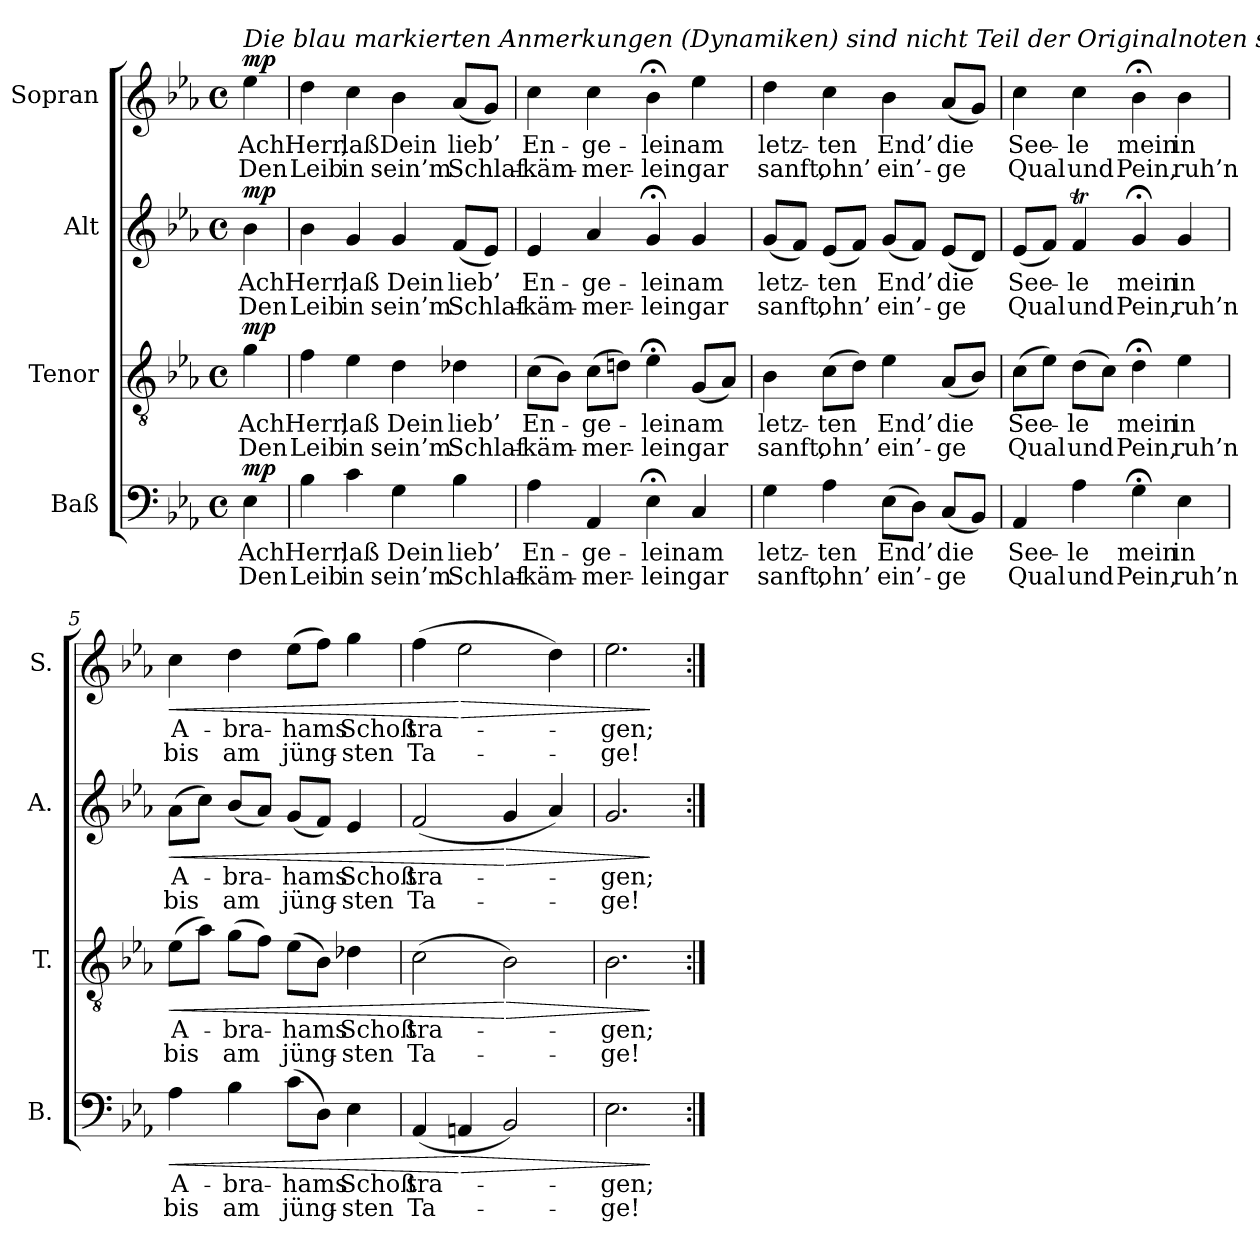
**kern	**text	**text	**dynam	**kern	**text	**text	**dynam	**kern	**text	**text	**dynam	**kern	**text	**text	**dynam
*part4	*part4	*part4	*part4	*part3	*part3	*part3	*part3	*part2	*part2	*part2	*part2	*part1	*part1	*part1	*part1
*staff4	*staff4	*staff4	*staff4	*staff3	*staff3	*staff3	*staff3	*staff2	*staff2	*staff2	*staff2	*staff1	*staff1	*staff1	*staff1
*I"Baß	*	*	*	*I"Tenor	*	*	*	*I"Alt	*	*	*	*I"Sopran	*	*	*
*I'B.	*	*	*	*I'T.	*	*	*	*I'A.	*	*	*	*I'S.	*	*	*
*clefF4	*	*	*	*clefGv2	*	*	*	*clefG2	*	*	*	*clefG2	*	*	*
*k[b-e-a-]	*	*	*	*k[b-e-a-]	*	*	*	*k[b-e-a-]	*	*	*	*k[b-e-a-]	*	*	*
*M4/4	*	*	*	*M4/4	*	*	*	*M4/4	*	*	*	*M4/4	*	*	*
*met(c)	*	*	*	*met(c)	*	*	*	*met(c)	*	*	*	*met(c)	*	*	*
=	=	=	=	=	=	=	=	=	=	=	=	=	=	=	=
!	!	!	!	!	!	!	!	!	!	!	!	!LO:TX:a:i:t=Die blau markierten Anmerkungen (Dynamiken) sind nicht Teil der Originalnoten sondern Regieanweisungen vom Kantor der Lutherkirche.	!	!	!
!	!LO:LY:b	!LO:LY:b	!LO:DY:a	!	!LO:LY:b	!LO:LY:b	!LO:DY:a	!	!LO:LY:b	!LO:LY:b	!LO:DY:a	!	!LO:LY:b	!LO:LY:b	!LO:DY:a
4E-\	Ach	Den	mp	4g\	Ach	Den	mp	4b-\	Ach	Den	mp	4ee-\	Ach	Den	mp
=1	=1	=1	=1	=1	=1	=1	=1	=1	=1	=1	=1	=1	=1	=1	=1
!	!LO:LY:b	!LO:LY:b	!	!	!LO:LY:b	!LO:LY:b	!	!	!LO:LY:b	!LO:LY:b	!	!	!LO:LY:b	!LO:LY:b	!
4B-\	Herr,	Leib	.	4f\	Herr,	Leib	.	4b-\	Herr,	Leib	.	4dd\	Herr,	Leib	.
!	!LO:LY:b	!LO:LY:b	!	!	!LO:LY:b	!LO:LY:b	!	!	!LO:LY:b	!LO:LY:b	!	!	!LO:LY:b	!LO:LY:b	!
4c\	laß	in	.	4e-\	laß	in	.	4g/	laß	in	.	4cc\	laß	in	.
!	!LO:LY:b	!LO:LY:b	!	!	!LO:LY:b	!LO:LY:b	!	!	!LO:LY:b	!LO:LY:b	!	!	!LO:LY:b	!LO:LY:b	!
4G\	Dein	sein’m	.	4d\	Dein	sein’m	.	4g/	Dein	sein’m	.	4b-\	Dein	sein’m	.
!	!LO:LY:b	!LO:LY:b	!	!	!LO:LY:b	!LO:LY:b	!	!	!LO:LY:b	!LO:LY:b	!	!	!LO:LY:b	!LO:LY:b	!
4B-\	lieb’	Schlaf-	.	4d-i\	lieb’	Schlaf-	.	(8f/L	lieb’	Schlaf-	.	(8a-/L	lieb’	Schlaf-	.
.	.	.	.	.	.	.	.	8e-/J)	.	.	.	8g/J)	.	.	.
=2	=2	=2	=2	=2	=2	=2	=2	=2	=2	=2	=2	=2	=2	=2	=2
!	!LO:LY:b	!LO:LY:b	!	!	!LO:LY:b	!LO:LY:b	!	!	!LO:LY:b	!LO:LY:b	!	!	!LO:LY:b	!LO:LY:b	!
4A-\	En-	-käm-	.	(8c\L	En-	-käm-	.	4e-/	En-	-käm-	.	4cc\	En-	-käm-	.
.	.	.	.	8B-\J)	.	.	.	.	.	.	.	.	.	.	.
!	!LO:LY:b	!LO:LY:b	!	!	!LO:LY:b	!LO:LY:b	!	!	!LO:LY:b	!LO:LY:b	!	!	!LO:LY:b	!LO:LY:b	!
4AA-/	-ge-	-mer-	.	(8c\L	-ge-	-mer-	.	4a-/	-ge-	-mer-	.	4cc\	-ge-	-mer-	.
.	.	.	.	8dni\J)	.	.	.	.	.	.	.	.	.	.	.
!	!LO:LY:b	!LO:LY:b	!	!	!LO:LY:b	!LO:LY:b	!	!	!LO:LY:b	!LO:LY:b	!	!	!LO:LY:b	!LO:LY:b	!
4E-;<\	-lein	-lein	.	4e-;<\	-lein	-lein	.	4g;</	-lein	-lein	.	4b-;<\	-lein	-lein	.
!	!LO:LY:b	!LO:LY:b	!	!	!LO:LY:b	!LO:LY:b	!	!	!LO:LY:b	!LO:LY:b	!	!	!LO:LY:b	!LO:LY:b	!
4C/	am	gar	.	(8G/L	am	gar	.	4g/	am	gar	.	4ee-\	am	gar	.
.	.	.	.	8A-/J)	.	.	.	.	.	.	.	.	.	.	.
!!LO:LB:g=z
=3	=3	=3	=3	=3	=3	=3	=3	=3	=3	=3	=3	=3	=3	=3	=3
!	!LO:LY:b	!LO:LY:b	!	!	!LO:LY:b	!LO:LY:b	!	!	!LO:LY:b	!LO:LY:b	!	!	!LO:LY:b	!LO:LY:b	!
4G\	letz-	sanft,	.	4B-\	letz-	sanft,	.	(8g/L	letz-	sanft,	.	4dd\	letz-	sanft,	.
.	.	.	.	.	.	.	.	8f/J)	.	.	.	.	.	.	.
!	!LO:LY:b	!LO:LY:b	!	!	!LO:LY:b	!LO:LY:b	!	!	!LO:LY:b	!LO:LY:b	!	!	!LO:LY:b	!LO:LY:b	!
4A-\	-ten	ohn’	.	(8c\L	-ten	ohn’	.	(8e-/L	-ten	ohn’	.	4cc\	-ten	ohn’	.
.	.	.	.	8d\J)	.	.	.	8f/J)	.	.	.	.	.	.	.
!	!LO:LY:b	!LO:LY:b	!	!	!LO:LY:b	!LO:LY:b	!	!	!LO:LY:b	!LO:LY:b	!	!	!LO:LY:b	!LO:LY:b	!
(8E-\L	End’	ein’-	.	4e-\	End’	ein’-	.	(8g/L	End’	ein’-	.	4b-\	End’	ein’-	.
8D\J)	.	.	.	.	.	.	.	8f/J)	.	.	.	.	.	.	.
!	!LO:LY:b	!LO:LY:b	!	!	!LO:LY:b	!LO:LY:b	!	!	!LO:LY:b	!LO:LY:b	!	!	!LO:LY:b	!LO:LY:b	!
(8C/L	die	-ge	.	(8A-/L	die	-ge	.	(8e-/L	die	-ge	.	(8a-/L	die	-ge	.
8BB-/J)	.	.	.	8B-/J)	.	.	.	8d/J)	.	.	.	8g/J)	.	.	.
=4	=4	=4	=4	=4	=4	=4	=4	=4	=4	=4	=4	=4	=4	=4	=4
!	!LO:LY:b	!LO:LY:b	!	!	!LO:LY:b	!LO:LY:b	!	!	!LO:LY:b	!LO:LY:b	!	!	!LO:LY:b	!LO:LY:b	!
4AA-/	See-	Qual	.	(8c\L	See-	Qual	.	(8e-/L	See-	Qual	.	4cc\	See-	Qual	.
.	.	.	.	8e-\J)	.	.	.	8f/J)	.	.	.	.	.	.	.
!	!LO:LY:b	!LO:LY:b	!	!	!LO:LY:b	!LO:LY:b	!	!	!LO:LY:b	!LO:LY:b	!	!	!LO:LY:b	!LO:LY:b	!
4A-\	-le	und	.	(8d\L	-le	und	.	4fT/	-le	und	.	4cc\	-le	und	.
.	.	.	.	8c\J)	.	.	.	.	.	.	.	.	.	.	.
!	!LO:LY:b	!LO:LY:b	!	!	!LO:LY:b	!LO:LY:b	!	!	!LO:LY:b	!LO:LY:b	!	!	!LO:LY:b	!LO:LY:b	!
4G;<\	mein	Pein,	.	4d;<\	mein	Pein,	.	4g;</	mein	Pein,	.	4b-;<\	mein	Pein,	.
!	!LO:LY:b	!LO:LY:b	!	!	!LO:LY:b	!LO:LY:b	!	!	!LO:LY:b	!LO:LY:b	!	!	!LO:LY:b	!LO:LY:b	!
4E-\	in	ruh’n	.	4e-\	in	ruh’n	.	4g/	in	ruh’n	.	4b-\	in	ruh’n	.
!!LO:PB:g=z
=5	=5	=5	=5	=5	=5	=5	=5	=5	=5	=5	=5	=5	=5	=5	=5
!	!LO:LY:b	!LO:LY:b	!LO:HP:b	!	!LO:LY:b	!LO:LY:b	!LO:HP:b	!	!LO:LY:b	!LO:LY:b	!LO:HP:b	!	!LO:LY:b	!LO:LY:b	!LO:HP:b
4A-\	A-	bis	<	(8e-\L	A-	bis	<	(8a-\L	A-	bis	<	4cc\	A-	bis	<
.	.	.	.	8a-i\J)	.	.	.	8cc\J)	.	.	.	.	.	.	.
!	!LO:LY:b	!LO:LY:b	!	!	!LO:LY:b	!LO:LY:b	!	!	!LO:LY:b	!LO:LY:b	!	!	!LO:LY:b	!LO:LY:b	!
4B-\	-bra-	am	.	(8g\L	-bra-	am	.	(8b-/L	-bra-	am	.	4dd\	-bra-	am	.
.	.	.	.	8f\J)	.	.	.	8a-/J)	.	.	.	.	.	.	.
!	!LO:LY:b	!LO:LY:b	!	!	!LO:LY:b	!LO:LY:b	!	!	!LO:LY:b	!LO:LY:b	!	!	!LO:LY:b	!LO:LY:b	!
(8c\L	-hams	jüng-	.	(8e-\L	-hams	jüng-	.	(8g/L	-hams	jüng-	.	(8ee-\L	-hams	jüng-	.
8D\J)	.	.	.	8B-\J)	.	.	.	8f/J)	.	.	.	8ff\J)	.	.	.
!	!LO:LY:b	!LO:LY:b	!	!	!LO:LY:b	!LO:LY:b	!	!	!LO:LY:b	!LO:LY:b	!	!	!LO:LY:b	!LO:LY:b	!
4E-\	Schoß	-sten	.	4d-X\	Schoß	-sten	.	4e-/	Schoß	-sten	.	4gg\	Schoß	-sten	.
=6	=6	=6	=6	=6	=6	=6	=6	=6	=6	=6	=6	=6	=6	=6	=6
!	!LO:LY:b	!LO:LY:b	!	!	!LO:LY:b	!LO:LY:b	!	!	!LO:LY:b	!LO:LY:b	!	!	!LO:LY:b	!LO:LY:b	!
(4AA-/	tra-	Ta-	.	(2c\	tra-	Ta-	.	(2f/	tra-	Ta-	.	(4ff\	tra-	Ta-	.
!	!	!	!LO:HP:n=1:b	!	!	!	!	!	!	!	!	!	!	!	!LO:HP:n=1:b
4AAn/	.	.	[ >	.	.	.	.	.	.	.	.	2ee-\	.	.	[ >
!	!	!	!	!	!	!	!LO:HP:n=1:b	!	!	!	!LO:HP:n=1:b	!	!	!	!
2BB-/)	.	.	.	2B-\)	.	.	[ >	4g/	.	.	[ >	.	.	.	.
.	.	.	.	.	.	.	.	4a-/)	.	.	.	4dd\)	.	.	.
=7	=7	=7	=7	=7	=7	=7	=7	=7	=7	=7	=7	=7	=7	=7	=7
!	!LO:LY:b	!LO:LY:b	!	!	!LO:LY:b	!LO:LY:b	!	!	!LO:LY:b	!LO:LY:b	!	!	!LO:LY:b	!LO:LY:b	!
2.E-\	-gen;	-ge!	.	2.B-\	-gen;	-ge!	.	2.g/	-gen;	-ge!	.	2.ee-\	-gen;	-ge!	.
.	.	.	]	.	.	.	]	.	.	.	]	.	.	.	]
=:|!	=:|!	=:|!	=:|!	=:|!	=:|!	=:|!	=:|!	=:|!	=:|!	=:|!	=:|!	=:|!	=:|!	=:|!	=:|!
*-	*-	*-	*-	*-	*-	*-	*-	*-	*-	*-	*-	*-	*-	*-	*-
